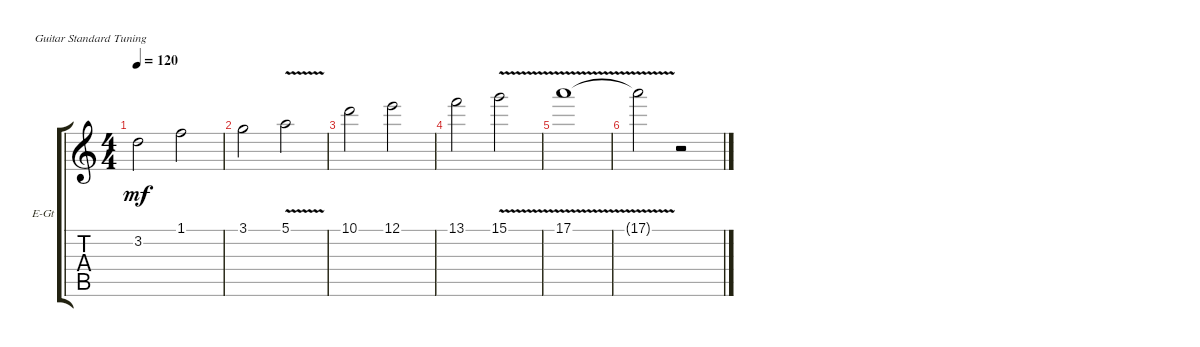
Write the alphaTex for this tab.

\bracketExtendMode groupsimilarinstruments
\firstSystemTrackNameOrientation horizontal
\otherSystemsTrackNameOrientation horizontal
\track ("Electric Guitar 1" "E-Gt") {instrument distortionguitar}
\staff {score tabs}
\tuning (E4 B3 G3 D3 A2 E2)
\ts (4 4)
\tempo 120
\clef g2
\ks c
3.2.2{dy mf} 1.1.2 |
3.1.2 5.1{v}.2 |
10.1.2 12.1.2 |
13.1.2 15.1{v}.2 |
17.1{v}.1 |
17.1{t}.2 r.2
